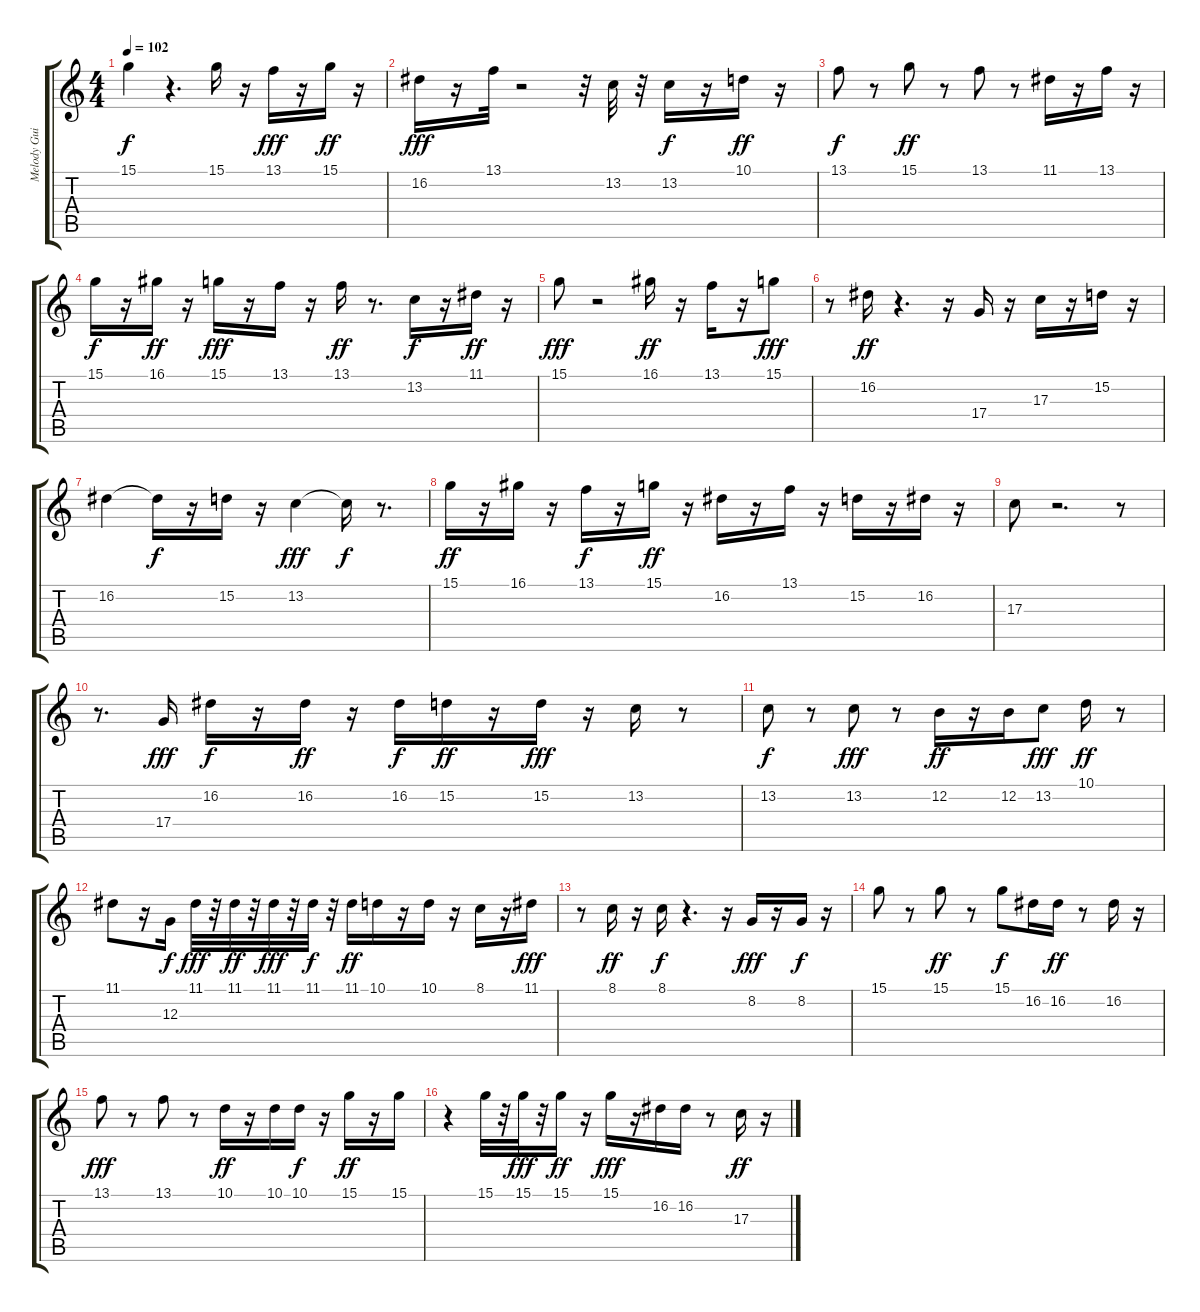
\track ("Melody Guide 2" "Melody Gui") {instrument ocarina}
\staff {score tabs}
\tuning (E4 B3 G3 D3 A2 E2) {hide}
\ts (4 4)
\tempo 102
\clef g2
\ks c
15.1.4{dy f} r.4{d} 15.1.16 r.16 13.1.16{dy fff} r.16 15.1.16{dy ff} r.16 |
16.2.16{dy fff} r.16 13.1.32 r.2 r.32 13.2.32 r.32 13.2.16{dy f} r.16 10.1.16{dy ff} r.16 |
13.1.8{dy f} r.8 15.1.8{dy ff} r.8 13.1.8 r.8 11.1.16 r.16 13.1.16 r.16 |
15.1.16{dy f} r.16 16.1.16{dy ff} r.16 15.1.16{dy fff} r.16 13.1.16 r.16 13.1.16{dy ff} r.8{d} 13.2.16{dy f} r.16 11.1.16{dy ff} r.16 |
15.1.8{dy fff} r.2 16.1.16{dy ff} r.16 13.1.16 r.16 15.1.8{dy fff} |
r.8 16.2.16{dy ff} r.4{d} r.16 17.4.16 r.16 17.3.16 r.16 15.2.16 r.16 |
16.2.4 16.2{t}.16{dy f} r.16 15.2.16 r.16 13.2.4{dy fff} 13.2{t}.16{dy f} r.8{d} |
15.1.16{dy ff} r.16 16.1.16 r.16 13.1.16{dy f} r.16 15.1.16{dy ff} r.16 16.2.16 r.16 13.1.16 r.16 15.2.16 r.16 16.2.16 r.16 |
17.3.8 r.2{d} r.8 |
r.8{d} 17.4.16{dy fff} 16.2.16{dy f} r.16 16.2.16{dy ff} r.16 16.2.16{dy f} 15.2.16{dy ff} r.16 15.2.16{dy fff} r.16 13.2.16 r.8 |
13.2.8{dy f} r.8 13.2.8{dy fff} r.8 12.2.16{dy ff} r.16 12.2.16 13.2.8{dy fff} 10.1.16{dy ff} r.8 |
11.1.8 r.16 12.3.16{dy f} 11.1.32{dy fff} r.32 11.1.32{dy ff} r.32 11.1.32{dy fff} r.32 11.1.32{dy f} r.32 11.1.16{dy ff} 10.1.16 r.16 10.1.16 r.16 8.1.16 r.16 11.1.16{dy fff} |
r.8 8.1.16{dy ff} r.16 8.1.16{dy f} r.4{d} r.16 8.2.16{dy fff} r.16 8.2.16{dy f} r.16 |
15.1.8 r.8 15.1.8{dy ff} r.8 15.1.8{dy f} 16.2.16 16.2.16{dy ff} r.8 16.2.16 r.16 |
13.1.8{dy fff} r.8 13.1.8 r.8 10.1.16{dy ff} r.16 10.1.16 10.1.16{dy f} r.16 15.1.16{dy ff} r.16 15.1.16 |
r.4 15.1.32 r.32 15.1.32{dy fff} r.32 15.1.16{dy ff} r.16 15.1.16{dy fff} r.16 16.2.16 16.2.16 r.8 17.3.16{dy ff} r.16
